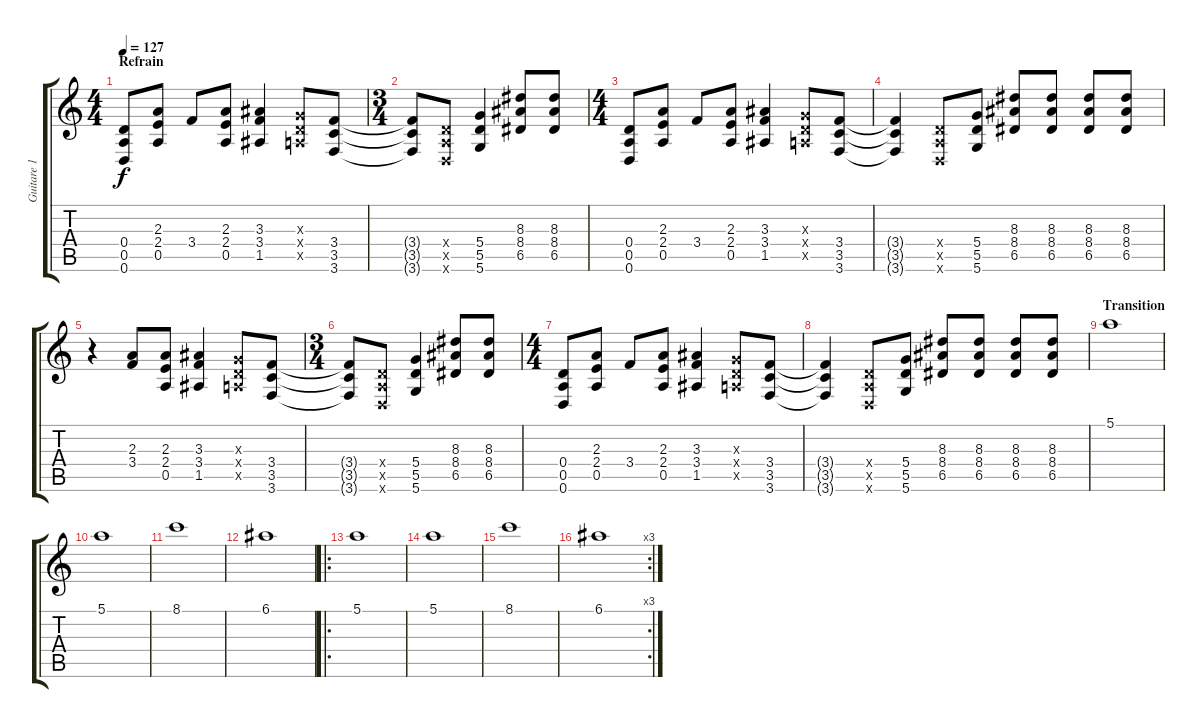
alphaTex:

\track ("Guitare 1" "Guitare 1") {instrument overdrivenguitar}
\staff {score tabs}
\tuning (E4 B3 G3 D3 A2 D2) {hide}
\ts (4 4)
\section ("" "Refrain ")
\tempo 127
\clef g2
\ks c
(0.4 0.5 0.6).8{dy f volume 16 instrument overdrivenguitar} (2.3 2.4 0.5).8 3.4.8 (2.3 2.4 0.5).8 (3.3 3.4 1.5).4 (0.3{x} 0.4{x} 0.5{x}).8 (3.4 3.5 3.6).8 |
\ts (3 4)
(3.4{t} 3.5{t} 3.6{t}).8 (0.4{x} 0.5{x} 0.6{x}).8 (5.4 5.5 5.6).4 (8.3 8.4 6.5).8 (8.3 8.4 6.5).8 |
\ts (4 4)
(0.4 0.5 0.6).8 (2.3 2.4 0.5).8 3.4.8 (2.3 2.4 0.5).8 (3.3 3.4 1.5).4 (0.3{x} 0.4{x} 0.5{x}).8 (3.4 3.5 3.6).8 |
(3.4{t} 3.5{t} 3.6{t}).4 (0.4{x} 0.5{x} 0.6{x}).8 (5.4 5.5 5.6).8 (8.3 8.4 6.5).8 (8.3 8.4 6.5).8 (8.3 8.4 6.5).8 (8.3 8.4 6.5).8 |
r.4 (2.3 3.4).8 (2.3 2.4 0.5).8 (3.3 3.4 1.5).4 (0.3{x} 0.4{x} 0.5{x}).8 (3.4 3.5 3.6).8 |
\ts (3 4)
(3.4{t} 3.5{t} 3.6{t}).8 (0.4{x} 0.5{x} 0.6{x}).8 (5.4 5.5 5.6).4 (8.3 8.4 6.5).8 (8.3 8.4 6.5).8 |
\ts (4 4)
(0.4 0.5 0.6).8 (2.3 2.4 0.5).8 3.4.8 (2.3 2.4 0.5).8 (3.3 3.4 1.5).4 (0.3{x} 0.4{x} 0.5{x}).8 (3.4 3.5 3.6).8 |
(3.4{t} 3.5{t} 3.6{t}).4 (0.4{x} 0.5{x} 0.6{x}).8 (5.4 5.5 5.6).8 (8.3 8.4 6.5).8 (8.3 8.4 6.5).8 (8.3 8.4 6.5).8 (8.3 8.4 6.5).8 |
\section ("" "Transition")
5.1.1{volume 10 instrument electricguitarmuted} |
5.1.1 |
8.1.1 |
6.1.1 |
\ro
5.1.1 |
5.1.1 |
8.1.1 |
\rc 3
6.1.1
